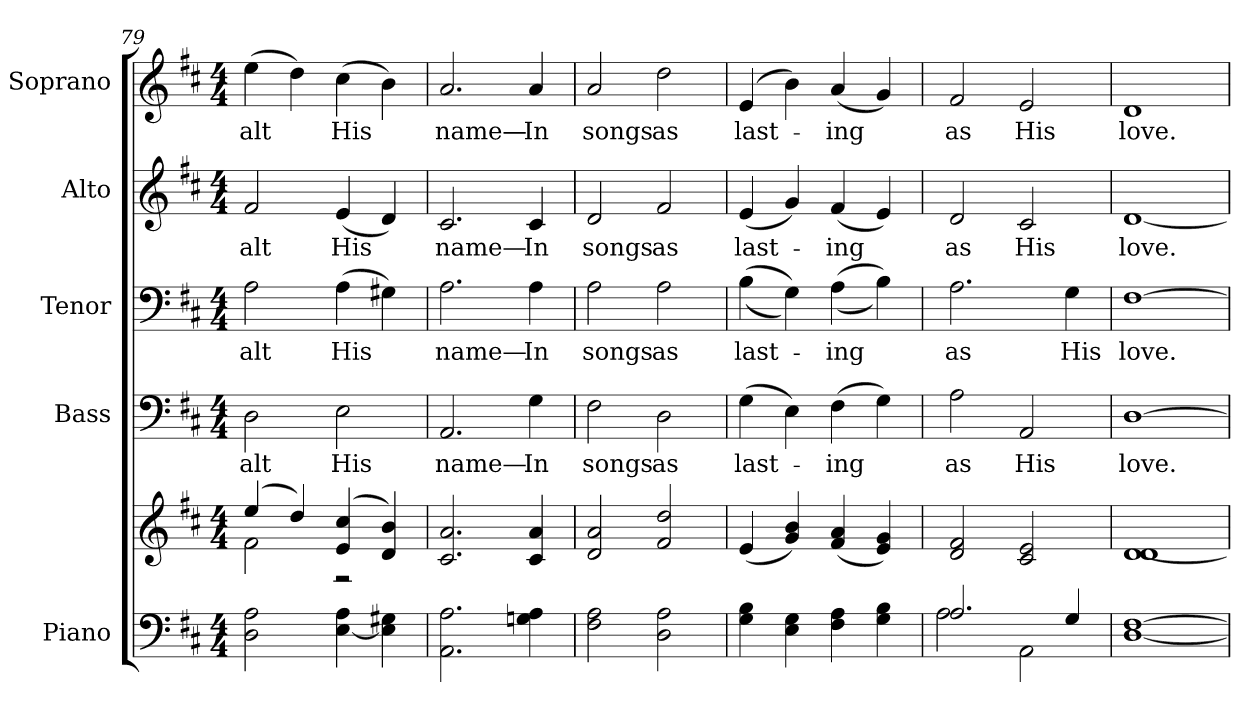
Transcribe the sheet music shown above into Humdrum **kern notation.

**kern	**kern	**kern	**text	**kern	**text	**kern	**text	**kern	**text
*part5	*part5	*part4	*part4	*part3	*part3	*part2	*part2	*part1	*part1
*staff6	*staff5	*staff4	*staff4	*staff3	*staff3	*staff2	*staff2	*staff1	*staff1
*I"Piano	*	*I"Bass	*	*I"Tenor	*	*I"Alto	*	*I"Soprano	*
*I'Pno.	*	*I'B.	*	*I'T.	*	*I'A.	*	*I'S.	*
*clefF4	*clefG2	*clefF4	*	*clefF4	*	*clefG2	*	*clefG2	*
*k[f#c#]	*k[f#c#]	*k[f#c#]	*	*k[f#c#]	*	*k[f#c#]	*	*k[f#c#]	*
*D:	*D:	*D:	*	*D:	*	*D:	*	*D:	*
*M4/4	*M4/4	*M4/4	*	*M4/4	*	*M4/4	*	*M4/4	*
=79	=79	=79	=79	=79	=79	=79	=79	=79	=79
*	*^	*	*	*	*	*	*	*	*
!	!	!	!	!LO:LY:b:color=#000000	!	!	!	!	!	!
!	!	!	!	!	!	!LO:LY:b:color=#000000	!	!	!	!
!	!	!	!	!	!	!	!	!LO:LY:b:color=#000000	!	!
!	!	!	!	!	!	!	!	!	!	!LO:LY:b:color=#000000
2Di\ 2Ai	(4eei/	2f#i\	2Di\	-alt	2Ai\	-alt	2f#i/	-alt	(4eei\	-alt
.	4ddi/)	.	.	.	.	.	.	.	4ddi\)	.
!	!	!	!	!LO:LY:b:color=#000000	!	!	!	!	!	!
!	!	!	!	!	!	!LO:LY:b:color=#000000	!	!	!	!
!	!	!	!	!	!	!	!	!LO:LY:b:color=#000000	!	!
!	!	!	!	!	!	!	!	!	!	!LO:LY:b:color=#000000
[<4Ei\ 4Ai	(4ei/ 4cc#i	2r	2Ei\	His	(4Ai\	His	(4ei/	His	(4cc#i\	His
4Ei\] 4G#Xi	4di/ 4bi)	.	.	.	4G#Xi\)	.	4di/)	.	4bi\)	.
*	*v	*v	*	*	*	*	*	*	*	*
!!LO:PB:g=z
=80	=80	=80	=80	=80	=80	=80	=80	=80	=80
!	!	!	!LO:LY:b:color=#000000	!	!	!	!	!	!
!	!	!	!	!	!LO:LY:b:color=#000000	!	!	!	!
!	!	!	!	!	!	!	!LO:LY:b:color=#000000	!	!
!	!	!	!	!	!	!	!	!	!LO:LY:b:color=#000000
2.AAi\ 2.Ai	2.c#i/ 2.ai	2.AAi/	name—	2.Ai\	name—	2.c#i/	name—	2.ai/	name—
!	!	!	!LO:LY:b:color=#000000	!	!	!	!	!	!
!	!	!	!	!	!LO:LY:b:color=#000000	!	!	!	!
!	!	!	!	!	!	!	!LO:LY:b:color=#000000	!	!
!	!	!	!	!	!	!	!	!	!LO:LY:b:color=#000000
4Gni\ 4Ai	4c#i/ 4ai	4Gi\	In	4Ai\	In	4c#i/	In	4ai/	In
=81	=81	=81	=81	=81	=81	=81	=81	=81	=81
!	!	!	!LO:LY:b:color=#000000	!	!	!	!	!	!
!	!	!	!	!	!LO:LY:b:color=#000000	!	!	!	!
!	!	!	!	!	!	!	!LO:LY:b:color=#000000	!	!
!	!	!	!	!	!	!	!	!	!LO:LY:b:color=#000000
2F#i\ 2Ai	2di/ 2ai	2F#i\	songs	2Ai\	songs	2di/	songs	2ai/	songs
!	!	!	!LO:LY:b:color=#000000	!	!	!	!	!	!
!	!	!	!	!	!LO:LY:b:color=#000000	!	!	!	!
!	!	!	!	!	!	!	!LO:LY:b:color=#000000	!	!
!	!	!	!	!	!	!	!	!	!LO:LY:b:color=#000000
2Di\ 2Ai	2f#i/ 2ddi	2Di\	as	2Ai\	as	2f#i/	as	2ddi\	as
=82	=82	=82	=82	=82	=82	=82	=82	=82	=82
!	!	!	!LO:LY:b:color=#000000	!	!	!	!	!	!
!	!	!	!	!	!LO:LY:b:color=#000000	!	!	!	!
!	!	!	!	!	!	!	!LO:LY:b:color=#000000	!	!
!	!	!	!	!	!	!	!	!	!LO:LY:b:color=#000000
4Gi\ 4Bi	(4ei/	(4Gi\	last-	((4Bi\	last-	(4ei/	last-	(4ei/	last-
4Ei\ 4Gi	4gi/ 4bi)	4Ei\)	.	4Gi\))	.	4gi/)	.	4bi\)	.
!	!	!	!LO:LY:b:color=#000000	!	!	!	!	!	!
!	!	!	!	!	!LO:LY:b:color=#000000	!	!	!	!
!	!	!	!	!	!	!	!LO:LY:b:color=#000000	!	!
!	!	!	!	!	!	!	!	!	!LO:LY:b:color=#000000
4F#i\ 4Ai	(4f#i/ 4ai	(4F#i\	-ing	((4Ai\	-ing	(4f#i/	-ing	(4ai/	-ing
4Gi\ 4Bi	4ei/ 4gi)	4Gi\)	.	4Bi\))	.	4ei/)	.	4gi/)	.
!!LO:PB:g=z
=83	=83	=83	=83	=83	=83	=83	=83	=83	=83
*^	*	*	*	*	*	*	*	*	*
!	!	!	!	!LO:LY:b:color=#000000	!	!	!	!	!	!
!	!	!	!	!	!	!LO:LY:b:color=#000000	!	!	!	!
!	!	!	!	!	!	!	!	!LO:LY:b:color=#000000	!	!
!	!	!	!	!	!	!	!	!	!	!LO:LY:b:color=#000000
2.Ai/	2Ai\	2di/ 2f#i	2Ai\	as	2.Ai\	as	2di/	as	2f#i/	as
!	!	!	!	!LO:LY:b:color=#000000	!	!	!	!	!	!
!	!	!	!	!	!	!	!	!LO:LY:b:color=#000000	!	!
!	!	!	!	!	!	!	!	!	!	!LO:LY:b:color=#000000
.	2AAi\	2c#i/ 2ei	2AAi/	His	.	.	2c#i/	His	2ei/	His
!	!	!	!	!	!	!LO:LY:b:color=#000000	!	!	!	!
4Gi/	.	.	.	.	4Gi\	His	.	.	.	.
*v	*v	*	*	*	*	*	*	*	*	*
=84	=84	=84	=84	=84	=84	=84	=84	=84	=84
!	!	!	!LO:LY:b:color=#000000	!	!	!	!	!	!
!	!	!	!	!	!LO:LY:b:color=#000000	!	!	!	!
!	!	!	!	!	!	!	!LO:LY:b:color=#000000	!	!
!	!	!	!	!	!	!	!	!	!LO:LY:b:color=#000000
[<1Di [>1F#i	[<1di 1di	[>1Di	love.	[>1F#i	love.	[<1di	love.	1di	love.
=	=	=	=	=	=	=	=	=	=
*-	*-	*-	*-	*-	*-	*-	*-	*-	*-
